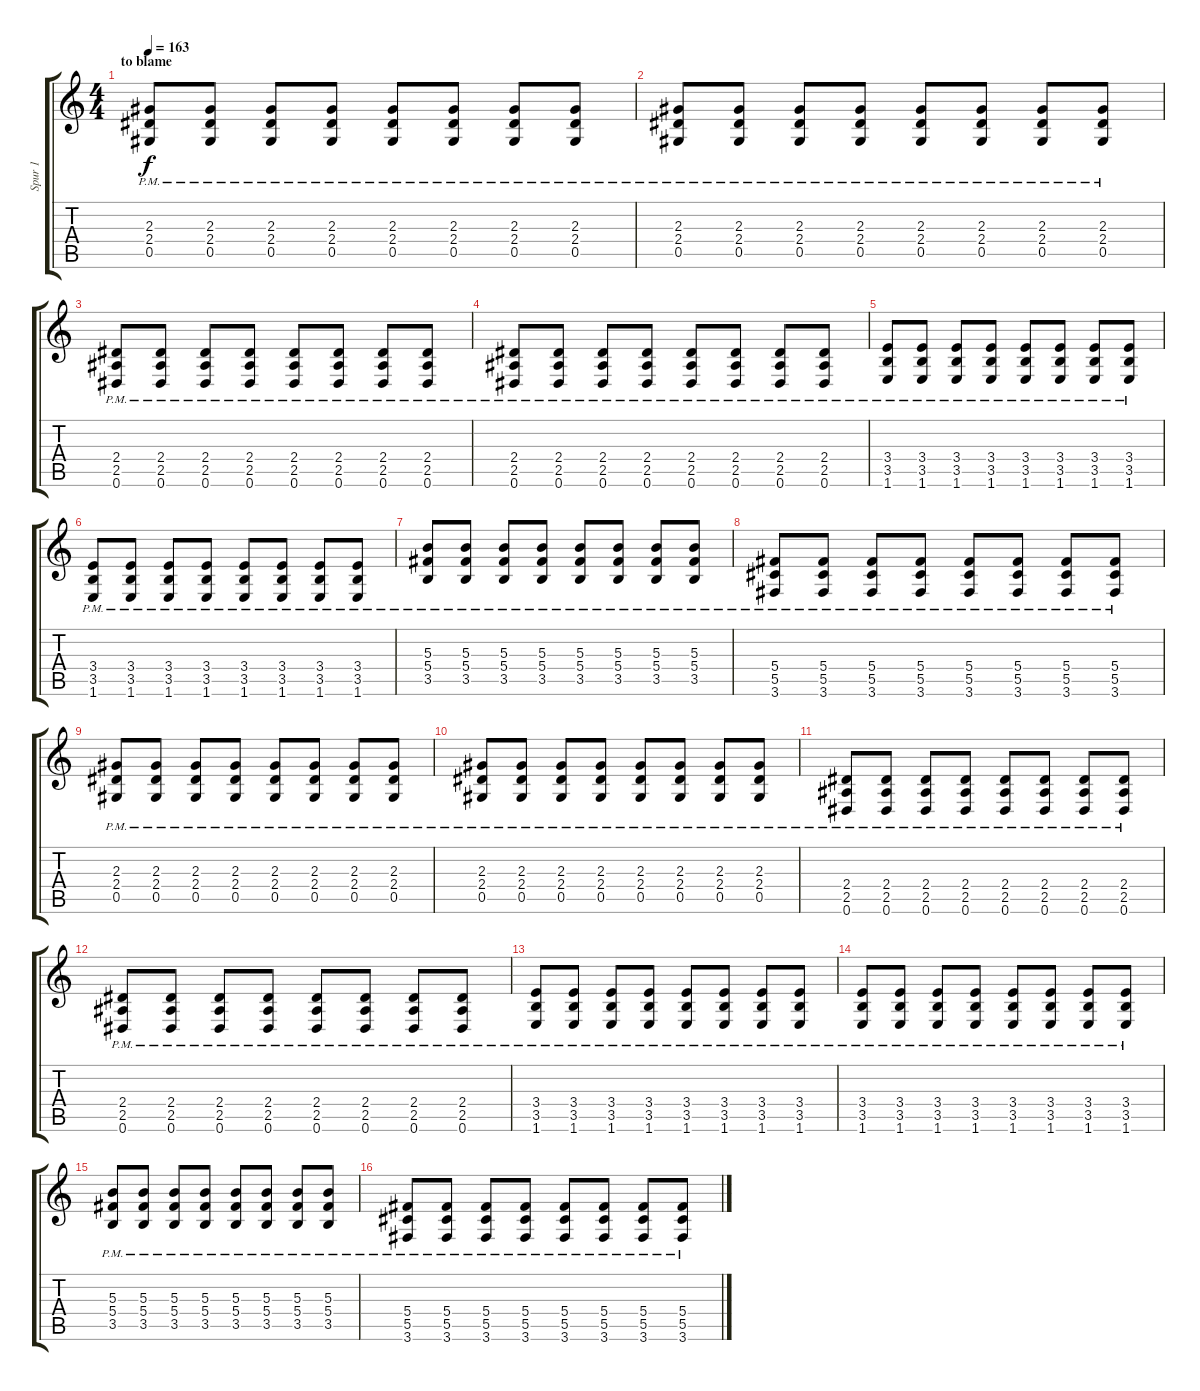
\track ("Spur 1" "Spur 1") {instrument acousticguitarsteel}
\staff {score tabs}
\tuning (Eb4 Bb3 Gb3 Db3 Ab2 Eb2) {hide}
\ts (4 4)
\section ("" "to blame")
\tempo 163
\clef g2
\ks c
(2.3{pm} 2.4{pm} 0.5{pm}).8{dy f} (2.3{pm} 2.4{pm} 0.5{pm}).8 (2.3{pm} 2.4{pm} 0.5{pm}).8 (2.3{pm} 2.4{pm} 0.5{pm}).8 (2.3{pm} 2.4{pm} 0.5{pm}).8 (2.3{pm} 2.4{pm} 0.5{pm}).8 (2.3{pm} 2.4{pm} 0.5{pm}).8 (2.3{pm} 2.4{pm} 0.5{pm}).8 |
(2.3{pm} 2.4{pm} 0.5{pm}).8 (2.3{pm} 2.4{pm} 0.5{pm}).8 (2.3{pm} 2.4{pm} 0.5{pm}).8 (2.3{pm} 2.4{pm} 0.5{pm}).8 (2.3{pm} 2.4{pm} 0.5{pm}).8 (2.3{pm} 2.4{pm} 0.5{pm}).8 (2.3{pm} 2.4{pm} 0.5{pm}).8 (2.3{pm} 2.4{pm} 0.5{pm}).8 |
(2.4{pm} 2.5{pm} 0.6{pm}).8 (2.4{pm} 2.5{pm} 0.6{pm}).8 (2.4{pm} 2.5{pm} 0.6{pm}).8 (2.4{pm} 2.5{pm} 0.6{pm}).8 (2.4{pm} 2.5{pm} 0.6{pm}).8 (2.4{pm} 2.5{pm} 0.6{pm}).8 (2.4{pm} 2.5{pm} 0.6{pm}).8 (2.4{pm} 2.5{pm} 0.6{pm}).8 |
(2.4{pm} 2.5{pm} 0.6{pm}).8 (2.4{pm} 2.5{pm} 0.6{pm}).8 (2.4{pm} 2.5{pm} 0.6{pm}).8 (2.4{pm} 2.5{pm} 0.6{pm}).8 (2.4{pm} 2.5{pm} 0.6{pm}).8 (2.4{pm} 2.5{pm} 0.6{pm}).8 (2.4{pm} 2.5{pm} 0.6{pm}).8 (2.4{pm} 2.5{pm} 0.6{pm}).8 |
(3.4{pm} 3.5{pm} 1.6{pm}).8 (3.4{pm} 3.5{pm} 1.6{pm}).8 (3.4{pm} 3.5{pm} 1.6{pm}).8 (3.4{pm} 3.5{pm} 1.6{pm}).8 (3.4{pm} 3.5{pm} 1.6{pm}).8 (3.4{pm} 3.5{pm} 1.6{pm}).8 (3.4{pm} 3.5{pm} 1.6{pm}).8 (3.4{pm} 3.5{pm} 1.6{pm}).8 |
(3.4{pm} 3.5{pm} 1.6{pm}).8 (3.4{pm} 3.5{pm} 1.6{pm}).8 (3.4{pm} 3.5{pm} 1.6{pm}).8 (3.4{pm} 3.5{pm} 1.6{pm}).8 (3.4{pm} 3.5{pm} 1.6{pm}).8 (3.4{pm} 3.5{pm} 1.6{pm}).8 (3.4{pm} 3.5{pm} 1.6{pm}).8 (3.4{pm} 3.5{pm} 1.6{pm}).8 |
(5.3{pm} 5.4{pm} 3.5{pm}).8 (5.3{pm} 5.4{pm} 3.5{pm}).8 (5.3{pm} 5.4{pm} 3.5{pm}).8 (5.3{pm} 5.4{pm} 3.5{pm}).8 (5.3{pm} 5.4{pm} 3.5{pm}).8 (5.3{pm} 5.4{pm} 3.5{pm}).8 (5.3{pm} 5.4{pm} 3.5{pm}).8 (5.3{pm} 5.4{pm} 3.5{pm}).8 |
(5.4{pm} 5.5{pm} 3.6{pm}).8 (5.4{pm} 5.5{pm} 3.6{pm}).8 (5.4{pm} 5.5{pm} 3.6{pm}).8 (5.4{pm} 5.5{pm} 3.6{pm}).8 (5.4{pm} 5.5{pm} 3.6{pm}).8 (5.4{pm} 5.5{pm} 3.6{pm}).8 (5.4{pm} 5.5{pm} 3.6{pm}).8 (5.4{pm} 5.5{pm} 3.6{pm}).8 |
(2.3{pm} 2.4{pm} 0.5{pm}).8 (2.3{pm} 2.4{pm} 0.5{pm}).8 (2.3{pm} 2.4{pm} 0.5{pm}).8 (2.3{pm} 2.4{pm} 0.5{pm}).8 (2.3{pm} 2.4{pm} 0.5{pm}).8 (2.3{pm} 2.4{pm} 0.5{pm}).8 (2.3{pm} 2.4{pm} 0.5{pm}).8 (2.3{pm} 2.4{pm} 0.5{pm}).8 |
(2.3{pm} 2.4{pm} 0.5{pm}).8 (2.3{pm} 2.4{pm} 0.5{pm}).8 (2.3{pm} 2.4{pm} 0.5{pm}).8 (2.3{pm} 2.4{pm} 0.5{pm}).8 (2.3{pm} 2.4{pm} 0.5{pm}).8 (2.3{pm} 2.4{pm} 0.5{pm}).8 (2.3{pm} 2.4{pm} 0.5{pm}).8 (2.3{pm} 2.4{pm} 0.5{pm}).8 |
(2.4{pm} 2.5{pm} 0.6{pm}).8 (2.4{pm} 2.5{pm} 0.6{pm}).8 (2.4{pm} 2.5{pm} 0.6{pm}).8 (2.4{pm} 2.5{pm} 0.6{pm}).8 (2.4{pm} 2.5{pm} 0.6{pm}).8 (2.4{pm} 2.5{pm} 0.6{pm}).8 (2.4{pm} 2.5{pm} 0.6{pm}).8 (2.4{pm} 2.5{pm} 0.6{pm}).8 |
(2.4{pm} 2.5{pm} 0.6{pm}).8 (2.4{pm} 2.5{pm} 0.6{pm}).8 (2.4{pm} 2.5{pm} 0.6{pm}).8 (2.4{pm} 2.5{pm} 0.6{pm}).8 (2.4{pm} 2.5{pm} 0.6{pm}).8 (2.4{pm} 2.5{pm} 0.6{pm}).8 (2.4{pm} 2.5{pm} 0.6{pm}).8 (2.4{pm} 2.5{pm} 0.6{pm}).8 |
(3.4{pm} 3.5{pm} 1.6{pm}).8 (3.4{pm} 3.5{pm} 1.6{pm}).8 (3.4{pm} 3.5{pm} 1.6{pm}).8 (3.4{pm} 3.5{pm} 1.6{pm}).8 (3.4{pm} 3.5{pm} 1.6{pm}).8 (3.4{pm} 3.5{pm} 1.6{pm}).8 (3.4{pm} 3.5{pm} 1.6{pm}).8 (3.4{pm} 3.5{pm} 1.6{pm}).8 |
(3.4{pm} 3.5{pm} 1.6{pm}).8 (3.4{pm} 3.5{pm} 1.6{pm}).8 (3.4{pm} 3.5{pm} 1.6{pm}).8 (3.4{pm} 3.5{pm} 1.6{pm}).8 (3.4{pm} 3.5{pm} 1.6{pm}).8 (3.4{pm} 3.5{pm} 1.6{pm}).8 (3.4{pm} 3.5{pm} 1.6{pm}).8 (3.4{pm} 3.5{pm} 1.6{pm}).8 |
(5.3{pm} 5.4{pm} 3.5{pm}).8 (5.3{pm} 5.4{pm} 3.5{pm}).8 (5.3{pm} 5.4{pm} 3.5{pm}).8 (5.3{pm} 5.4{pm} 3.5{pm}).8 (5.3{pm} 5.4{pm} 3.5{pm}).8 (5.3{pm} 5.4{pm} 3.5{pm}).8 (5.3{pm} 5.4{pm} 3.5{pm}).8 (5.3{pm} 5.4{pm} 3.5{pm}).8 |
(5.4{pm} 5.5{pm} 3.6{pm}).8 (5.4{pm} 5.5{pm} 3.6{pm}).8 (5.4{pm} 5.5{pm} 3.6{pm}).8 (5.4{pm} 5.5{pm} 3.6{pm}).8 (5.4{pm} 5.5{pm} 3.6{pm}).8 (5.4{pm} 5.5{pm} 3.6{pm}).8 (5.4{pm} 5.5{pm} 3.6{pm}).8 (5.4{pm} 5.5{pm} 3.6{pm}).8
